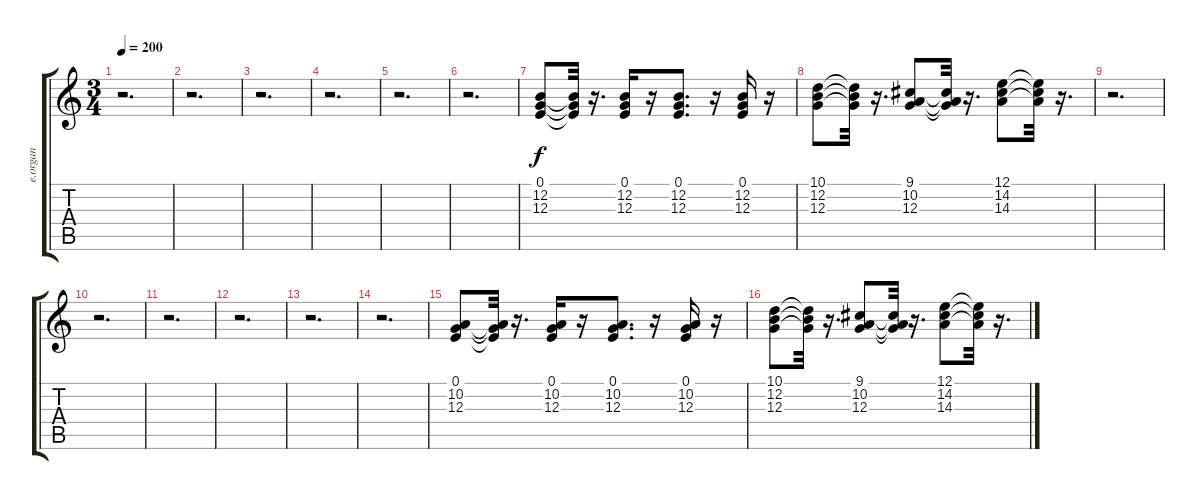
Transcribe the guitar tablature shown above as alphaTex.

\track ("e.organ" "e.organ") {instrument rockorgan}
\staff {score tabs}
\tuning (E4 B3 G3 D3 A2 E2) {hide}
\ts (3 4)
\tempo 200
\clef g2
\ks c
r.2{d dy f} |
r.2{d} |
r.2{d} |
r.2{d} |
r.2{d} |
r.2{d} |
(0.1 12.2 12.3).8 (0.1{t} 12.2{t} 12.3{t}).32 r.16{d} (0.1 12.2 12.3).16 r.16 (0.1 12.2 12.3).8{d} r.16 (0.1 12.2 12.3).16 r.16 |
(10.1 12.2 12.3).8 (10.1{t} 12.2{t} 12.3{t}).32 r.16{d} (9.1 10.2 12.3).8 (9.1{t} 10.2{t} 12.3{t}).32 r.16{d} (12.1 14.2 14.3).8 (12.1{t} 14.2{t} 14.3{t}).32 r.16{d} |
r.2{d} |
r.2{d} |
r.2{d} |
r.2{d} |
r.2{d} |
r.2{d} |
(0.1 10.2 12.3).8 (0.1{t} 10.2{t} 12.3{t}).32 r.16{d} (0.1 10.2 12.3).16 r.16 (0.1 10.2 12.3).8{d} r.16 (0.1 10.2 12.3).16 r.16 |
(10.1 12.2 12.3).8 (10.1{t} 12.2{t} 12.3{t}).32 r.16{d} (9.1 10.2 12.3).8 (9.1{t} 10.2{t} 12.3{t}).32 r.16{d} (12.1 14.2 14.3).8 (12.1{t} 14.2{t} 14.3{t}).32 r.16{d}
